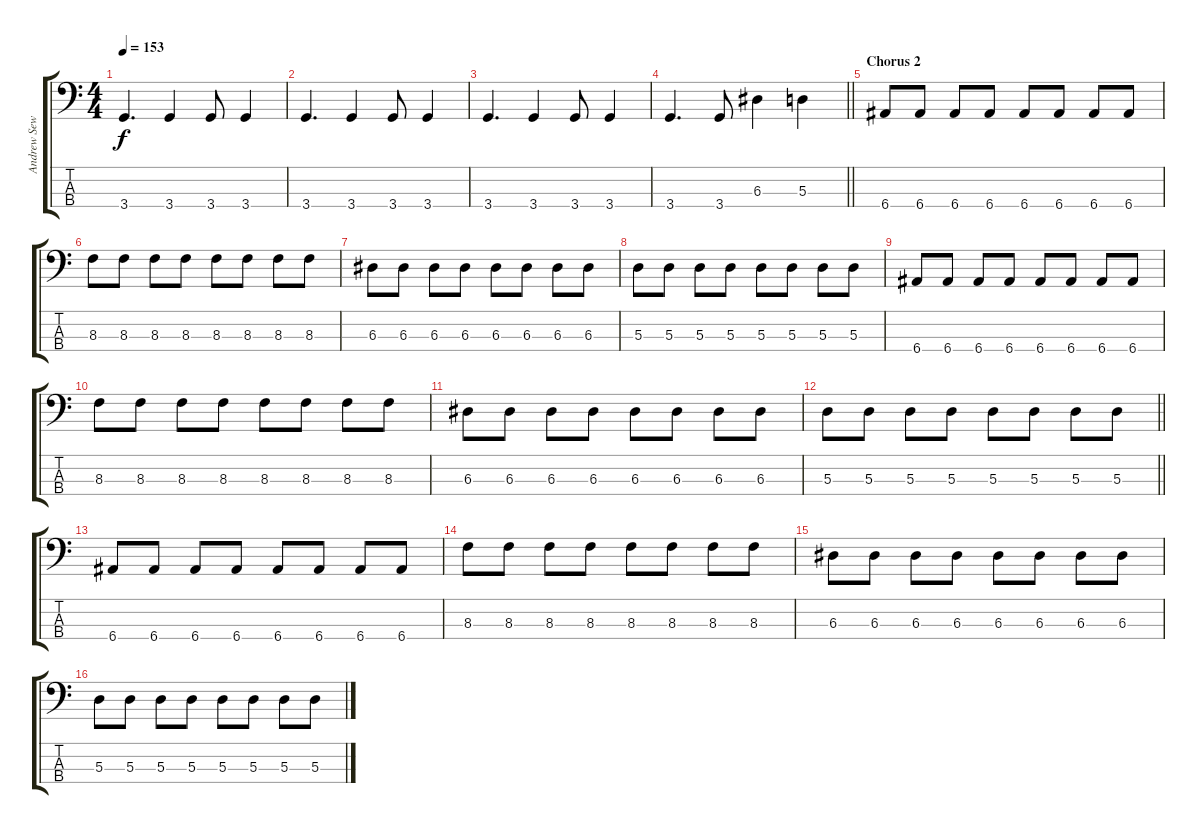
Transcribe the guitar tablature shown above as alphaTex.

\track ("Andrew Seward (Bass)" "Andrew Sew") {instrument slapbass1}
\staff {score tabs}
\tuning (G2 D2 A1 E1) {hide}
\ts (4 4)
\tempo 153
\clef f4
\ks c
3.4.4{d dy f} 3.4.4 3.4.8 3.4.4 |
3.4.4{d} 3.4.4 3.4.8 3.4.4 |
3.4.4{d} 3.4.4 3.4.8 3.4.4 |
\barLineRight lightlight
3.4.4{d} 3.4.8 6.3.4 5.3.4 |
\section ("" "Chorus 2")
6.4.8 6.4.8 6.4.8 6.4.8 6.4.8 6.4.8 6.4.8 6.4.8 |
8.3.8 8.3.8 8.3.8 8.3.8 8.3.8 8.3.8 8.3.8 8.3.8 |
6.3.8 6.3.8 6.3.8 6.3.8 6.3.8 6.3.8 6.3.8 6.3.8 |
5.3.8 5.3.8 5.3.8 5.3.8 5.3.8 5.3.8 5.3.8 5.3.8 |
6.4.8 6.4.8 6.4.8 6.4.8 6.4.8 6.4.8 6.4.8 6.4.8 |
8.3.8 8.3.8 8.3.8 8.3.8 8.3.8 8.3.8 8.3.8 8.3.8 |
6.3.8 6.3.8 6.3.8 6.3.8 6.3.8 6.3.8 6.3.8 6.3.8 |
\barLineRight lightlight
5.3.8 5.3.8 5.3.8 5.3.8 5.3.8 5.3.8 5.3.8 5.3.8 |
6.4.8 6.4.8 6.4.8 6.4.8 6.4.8 6.4.8 6.4.8 6.4.8 |
8.3.8 8.3.8 8.3.8 8.3.8 8.3.8 8.3.8 8.3.8 8.3.8 |
6.3.8 6.3.8 6.3.8 6.3.8 6.3.8 6.3.8 6.3.8 6.3.8 |
5.3.8 5.3.8 5.3.8 5.3.8 5.3.8 5.3.8 5.3.8 5.3.8
